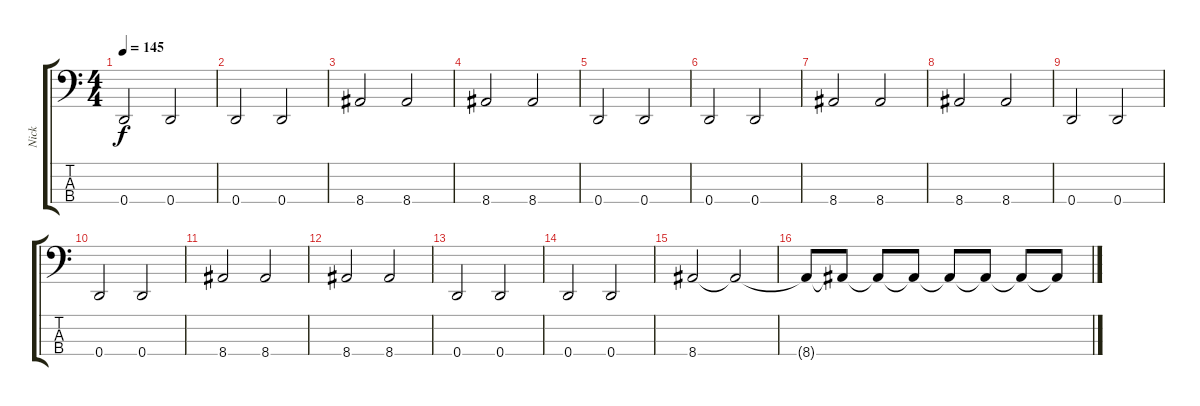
\track ("Nick" "Nick") {instrument electricbasspick}
\staff {score tabs}
\tuning (G2 D2 A1 D1) {hide}
\ts (4 4)
\tempo 145
\clef f4
\ks c
0.4.2{dy f} 0.4.2 |
0.4.2 0.4.2 |
8.4.2 8.4.2 |
8.4.2 8.4.2 |
0.4.2 0.4.2 |
0.4.2 0.4.2 |
8.4.2 8.4.2 |
8.4.2 8.4.2 |
0.4.2 0.4.2 |
0.4.2 0.4.2 |
8.4.2 8.4.2 |
8.4.2 8.4.2 |
0.4.2 0.4.2 |
0.4.2 0.4.2 |
8.4.2 8.4{t}.2 |
8.4{t}.8 8.4{t}.8 8.4{t}.8 8.4{t}.8 8.4{t}.8 8.4{t}.8 8.4{t}.8 8.4{t}.8
